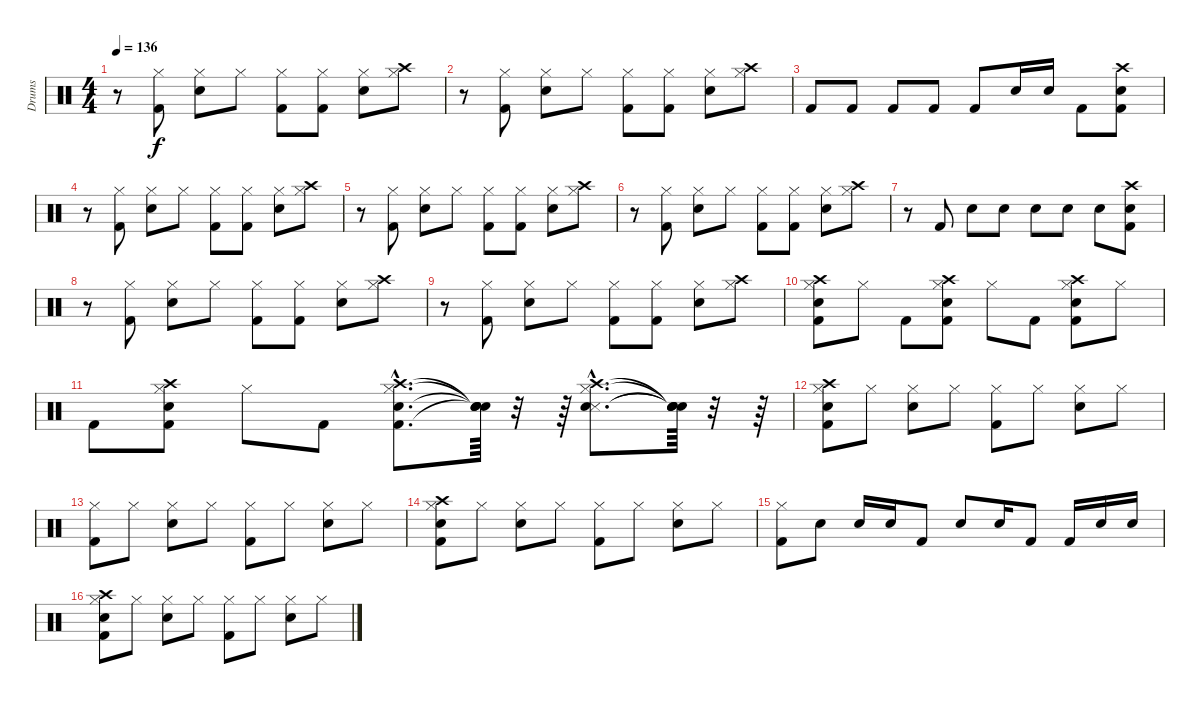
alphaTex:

\track ("Drums" "Drums") {instrument percussion}
\staff {score}
\articulation defaults
\ts (4 4)
\tempo 136
\clef neutral
\ks c
r.8{dy f} ("Kick (hit) 2" "Hi-Hat (closed)").8 ("Snare (hit) 2" "Hi-Hat (closed)").8 "Hi-Hat (closed)".8 ("Kick (hit) 2" "Hi-Hat (closed)").8 ("Kick (hit) 2" "Hi-Hat (closed)").8 ("Snare (hit) 2" "Hi-Hat (closed)").8 ("Hi-Hat (closed)" "Crash high (hit)").8 |
r.8 ("Kick (hit) 2" "Hi-Hat (closed)").8 ("Snare (hit) 2" "Hi-Hat (closed)").8 "Hi-Hat (closed)".8 ("Kick (hit) 2" "Hi-Hat (closed)").8 ("Kick (hit) 2" "Hi-Hat (closed)").8 ("Snare (hit) 2" "Hi-Hat (closed)").8 ("Hi-Hat (closed)" "Crash high (hit)").8 |
"Kick (hit) 2".8 "Kick (hit) 2".8 "Kick (hit) 2".8 "Kick (hit) 2".8 "Kick (hit) 2".8 "Snare (hit) 2".16 "Snare (hit) 2".16 "Kick (hit) 2".8 ("Kick (hit) 2" "Snare (hit) 2" "Crash high (hit)").8 |
r.8 ("Kick (hit) 2" "Hi-Hat (closed)").8 ("Snare (hit) 2" "Hi-Hat (closed)").8 "Hi-Hat (closed)".8 ("Kick (hit) 2" "Hi-Hat (closed)").8 ("Kick (hit) 2" "Hi-Hat (closed)").8 ("Snare (hit) 2" "Hi-Hat (closed)").8 ("Hi-Hat (closed)" "Crash high (hit)").8 |
r.8 ("Kick (hit) 2" "Hi-Hat (closed)").8 ("Snare (hit) 2" "Hi-Hat (closed)").8 "Hi-Hat (closed)".8 ("Kick (hit) 2" "Hi-Hat (closed)").8 ("Kick (hit) 2" "Hi-Hat (closed)").8 ("Snare (hit) 2" "Hi-Hat (closed)").8 ("Hi-Hat (closed)" "Crash high (hit)").8 |
r.8 ("Kick (hit) 2" "Hi-Hat (closed)").8 ("Snare (hit) 2" "Hi-Hat (closed)").8 "Hi-Hat (closed)".8 ("Kick (hit) 2" "Hi-Hat (closed)").8 ("Kick (hit) 2" "Hi-Hat (closed)").8 ("Snare (hit) 2" "Hi-Hat (closed)").8 ("Hi-Hat (closed)" "Crash high (hit)").8 |
r.8 "Kick (hit) 2".8 "Snare (hit) 2".8 "Snare (hit) 2".8 "Snare (hit) 2".8 "Snare (hit) 2".8 "Snare (hit) 2".8 ("Kick (hit) 2" "Snare (hit) 2" "Crash high (hit)").8 |
r.8 ("Kick (hit) 2" "Hi-Hat (closed)").8 ("Snare (hit) 2" "Hi-Hat (closed)").8 "Hi-Hat (closed)".8 ("Kick (hit) 2" "Hi-Hat (closed)").8 ("Kick (hit) 2" "Hi-Hat (closed)").8 ("Snare (hit) 2" "Hi-Hat (closed)").8 ("Hi-Hat (closed)" "Crash high (hit)").8 |
r.8 ("Kick (hit) 2" "Hi-Hat (closed)").8 ("Snare (hit) 2" "Hi-Hat (closed)").8 "Hi-Hat (closed)".8 ("Kick (hit) 2" "Hi-Hat (closed)").8 ("Kick (hit) 2" "Hi-Hat (closed)").8 ("Snare (hit) 2" "Hi-Hat (closed)").8 ("Hi-Hat (closed)" "Crash high (hit)").8 |
("Kick (hit) 2" "Snare (hit) 2" "Hi-Hat (closed)" "Crash high (hit)").8 "Hi-Hat (closed)".8 "Kick (hit) 2".8 ("Kick (hit) 2" "Snare (hit) 2" "Hi-Hat (closed)" "Crash high (hit)").8 "Hi-Hat (closed)".8 "Kick (hit) 2".8 ("Kick (hit) 2" "Snare (hit) 2" "Hi-Hat (closed)" "Crash high (hit)").8 "Hi-Hat (closed)".8 |
"Kick (hit) 2".8 ("Kick (hit) 2" "Snare (hit) 2" "Hi-Hat (closed)" "Crash high (hit)").8 "Hi-Hat (closed)".8 "Kick (hit) 2".8 ("Kick (hit) 2"{hac} "Snare (hit) 2"{hac} "Hi-Hat (closed)"{hac} "Crash high (hit)"{hac}).8{d} ("Snare (hit)"{t} "Snare (hit)"{t} "Snare (hit)"{t} "Snare (hit)"{t}).64 r.32 r.64 ("Snare (side stick) 3"{hac} "Snare (hit) 2"{hac} "Hi-Hat (closed)"{hac} "Crash high (hit)"{hac}).8{d} ("Snare (hit)"{t} "Snare (hit)"{t} "Snare (hit)"{t} "Snare (hit)"{t}).64 r.32 r.64 |
("Kick (hit) 2" "Snare (hit) 2" "Hi-Hat (closed)" "Crash high (hit)").8 "Hi-Hat (closed)".8 ("Snare (hit) 2" "Hi-Hat (closed)").8 "Hi-Hat (closed)".8 ("Kick (hit) 2" "Hi-Hat (closed)").8 "Hi-Hat (closed)".8 ("Snare (hit) 2" "Hi-Hat (closed)").8 "Hi-Hat (closed)".8 |
("Kick (hit) 2" "Hi-Hat (closed)").8 "Hi-Hat (closed)".8 ("Snare (hit) 2" "Hi-Hat (closed)").8 "Hi-Hat (closed)".8 ("Kick (hit) 2" "Hi-Hat (closed)").8 "Hi-Hat (closed)".8 ("Snare (hit) 2" "Hi-Hat (closed)").8 "Hi-Hat (closed)".8 |
("Kick (hit) 2" "Snare (hit) 2" "Hi-Hat (closed)" "Crash high (hit)").8 "Hi-Hat (closed)".8 ("Snare (hit) 2" "Hi-Hat (closed)").8 "Hi-Hat (closed)".8 ("Kick (hit) 2" "Hi-Hat (closed)").8 "Hi-Hat (closed)".8 ("Snare (hit) 2" "Hi-Hat (closed)").8 "Hi-Hat (closed)".8 |
("Kick (hit) 2" "Hi-Hat (closed)").8 "Snare (hit) 2".8 "Snare (hit) 2".16 "Snare (hit) 2".16 "Kick (hit) 2".8 "Snare (hit) 2".8 "Snare (hit) 2".16 "Kick (hit) 2".8 "Kick (hit) 2".16 "Snare (hit) 2".16 "Snare (hit) 2".16 |
("Kick (hit) 2" "Snare (hit) 2" "Hi-Hat (closed)" "Crash high (hit)").8 "Hi-Hat (closed)".8 ("Snare (hit) 2" "Hi-Hat (closed)").8 "Hi-Hat (closed)".8 ("Kick (hit) 2" "Hi-Hat (closed)").8 "Hi-Hat (closed)".8 ("Snare (hit) 2" "Hi-Hat (closed)").8 "Hi-Hat (closed)".8
